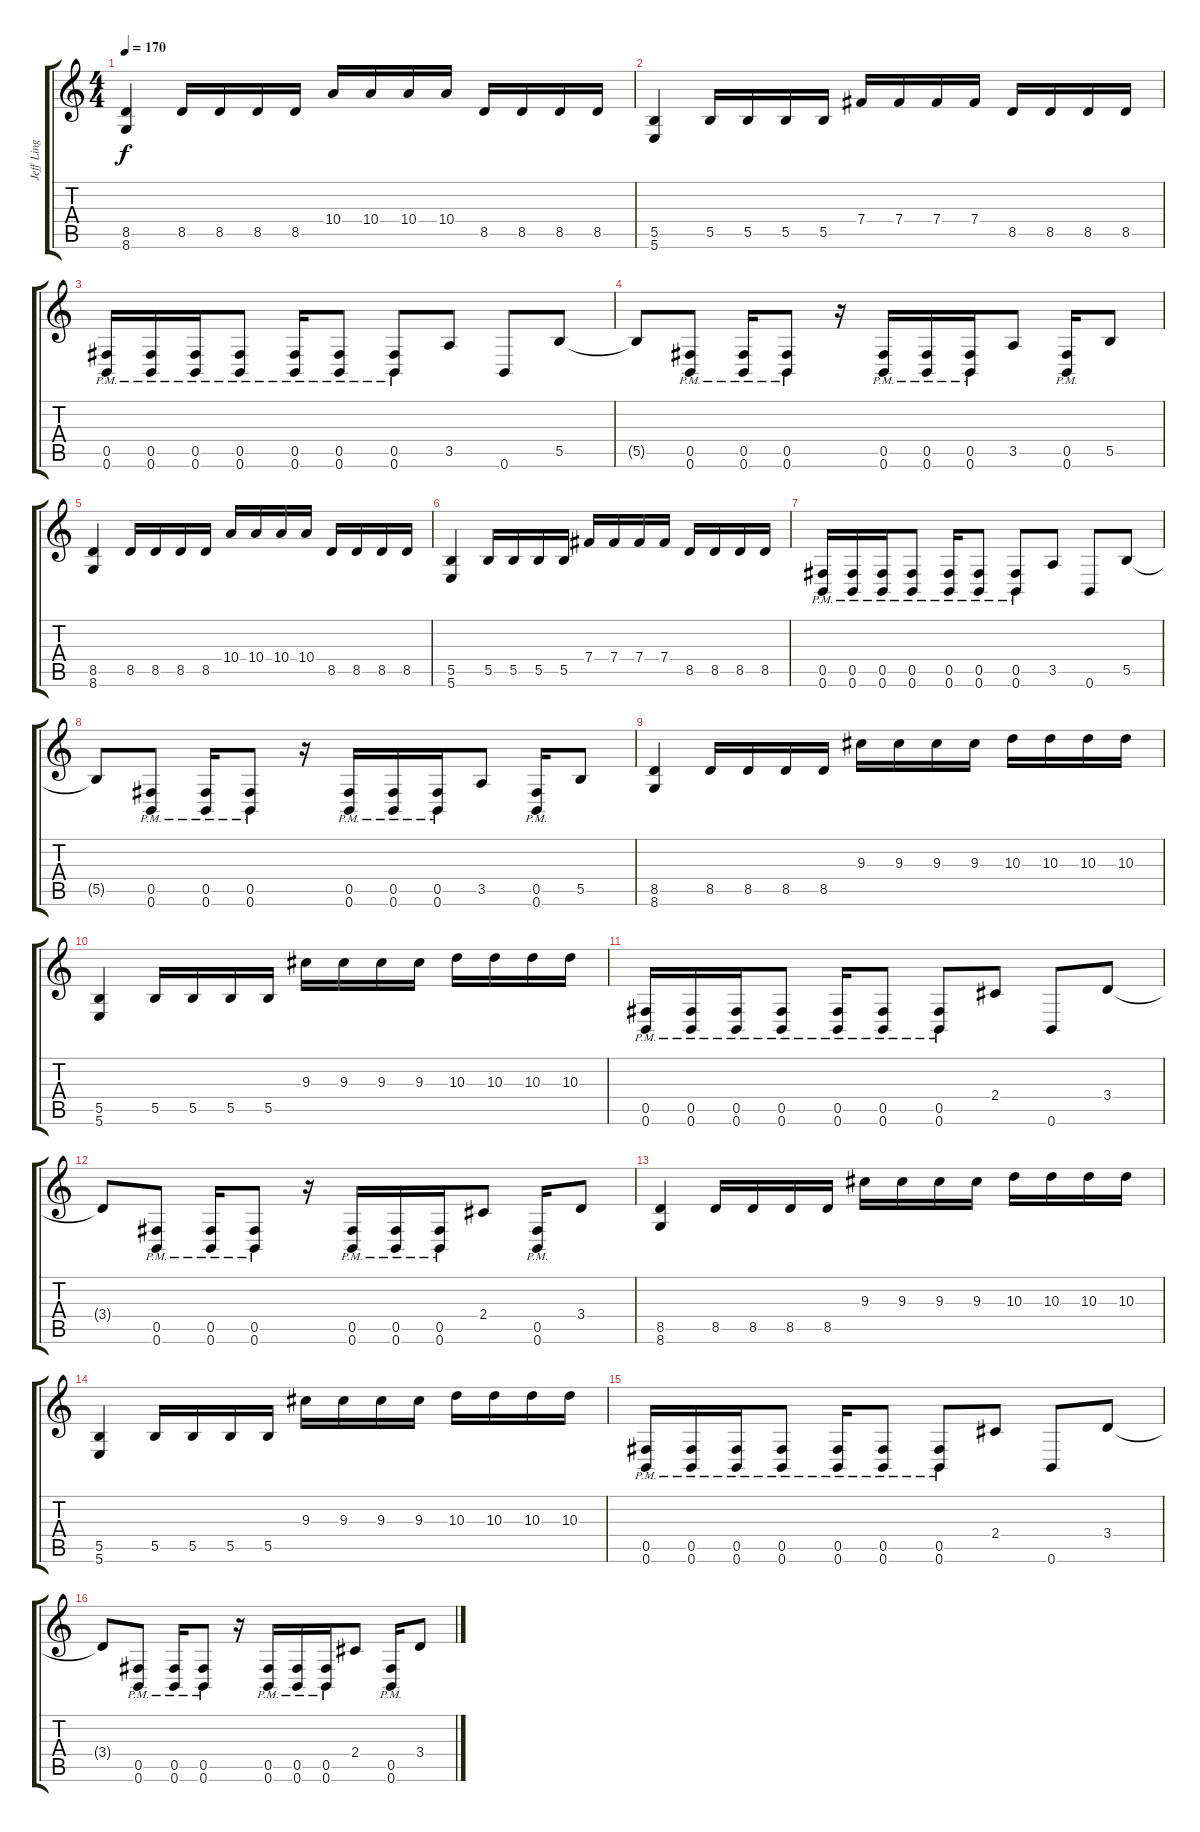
\track ("Jeff Ling" "Jeff Ling") {instrument distortionguitar}
\staff {score tabs}
\tuning (Db4 Ab3 E3 B2 Gb2 B1) {hide}
\ts (4 4)
\tempo 170
\clef g2
\ks c
(8.5 8.6).4{dy f} 8.5.16 8.5.16 8.5.16 8.5.16 10.4.16 10.4.16 10.4.16 10.4.16 8.5.16 8.5.16 8.5.16 8.5.16 |
(5.5 5.6).4 5.5.16 5.5.16 5.5.16 5.5.16 7.4.16 7.4.16 7.4.16 7.4.16 8.5.16 8.5.16 8.5.16 8.5.16 |
(0.5{pm} 0.6{pm}).16 (0.5{pm} 0.6{pm}).16 (0.5{pm} 0.6{pm}).16 (0.5{pm} 0.6{pm}).8 (0.5{pm} 0.6{pm}).16 (0.5{pm} 0.6{pm}).8 (0.5{pm} 0.6{pm}).8 3.5.8 0.6.8 5.5.8 |
5.5{t}.8 (0.5{pm} 0.6{pm}).8 (0.5{pm} 0.6{pm}).16 (0.5{pm} 0.6{pm}).8 r.16 (0.5{pm} 0.6{pm}).16 (0.5{pm} 0.6{pm}).16 (0.5{pm} 0.6{pm}).16 3.5.8 (0.5{pm} 0.6{pm}).16 5.5.8 |
(8.5 8.6).4 8.5.16 8.5.16 8.5.16 8.5.16 10.4.16 10.4.16 10.4.16 10.4.16 8.5.16 8.5.16 8.5.16 8.5.16 |
(5.5 5.6).4 5.5.16 5.5.16 5.5.16 5.5.16 7.4.16 7.4.16 7.4.16 7.4.16 8.5.16 8.5.16 8.5.16 8.5.16 |
(0.5{pm} 0.6{pm}).16 (0.5{pm} 0.6{pm}).16 (0.5{pm} 0.6{pm}).16 (0.5{pm} 0.6{pm}).8 (0.5{pm} 0.6{pm}).16 (0.5{pm} 0.6{pm}).8 (0.5{pm} 0.6{pm}).8 3.5.8 0.6.8 5.5.8 |
5.5{t}.8 (0.5{pm} 0.6{pm}).8 (0.5{pm} 0.6{pm}).16 (0.5{pm} 0.6{pm}).8 r.16 (0.5{pm} 0.6{pm}).16 (0.5{pm} 0.6{pm}).16 (0.5{pm} 0.6{pm}).16 3.5.8 (0.5{pm} 0.6{pm}).16 5.5.8 |
(8.5 8.6).4 8.5.16 8.5.16 8.5.16 8.5.16 9.3.16 9.3.16 9.3.16 9.3.16 10.3.16 10.3.16 10.3.16 10.3.16 |
(5.5 5.6).4 5.5.16 5.5.16 5.5.16 5.5.16 9.3.16 9.3.16 9.3.16 9.3.16 10.3.16 10.3.16 10.3.16 10.3.16 |
(0.5{pm} 0.6{pm}).16 (0.5{pm} 0.6{pm}).16 (0.5{pm} 0.6{pm}).16 (0.5{pm} 0.6{pm}).8 (0.5{pm} 0.6{pm}).16 (0.5{pm} 0.6{pm}).8 (0.5{pm} 0.6{pm}).8 2.4.8 0.6.8 3.4.8 |
3.4{t}.8 (0.5{pm} 0.6{pm}).8 (0.5{pm} 0.6{pm}).16 (0.5{pm} 0.6{pm}).8 r.16 (0.5{pm} 0.6{pm}).16 (0.5{pm} 0.6{pm}).16 (0.5{pm} 0.6{pm}).16 2.4.8 (0.5{pm} 0.6{pm}).16 3.4.8 |
(8.5 8.6).4 8.5.16 8.5.16 8.5.16 8.5.16 9.3.16 9.3.16 9.3.16 9.3.16 10.3.16 10.3.16 10.3.16 10.3.16 |
(5.5 5.6).4 5.5.16 5.5.16 5.5.16 5.5.16 9.3.16 9.3.16 9.3.16 9.3.16 10.3.16 10.3.16 10.3.16 10.3.16 |
(0.5{pm} 0.6{pm}).16 (0.5{pm} 0.6{pm}).16 (0.5{pm} 0.6{pm}).16 (0.5{pm} 0.6{pm}).8 (0.5{pm} 0.6{pm}).16 (0.5{pm} 0.6{pm}).8 (0.5{pm} 0.6{pm}).8 2.4.8 0.6.8 3.4.8 |
3.4{t}.8 (0.5{pm} 0.6{pm}).8 (0.5{pm} 0.6{pm}).16 (0.5{pm} 0.6{pm}).8 r.16 (0.5{pm} 0.6{pm}).16 (0.5{pm} 0.6{pm}).16 (0.5{pm} 0.6{pm}).16 2.4.8 (0.5{pm} 0.6{pm}).16 3.4.8
